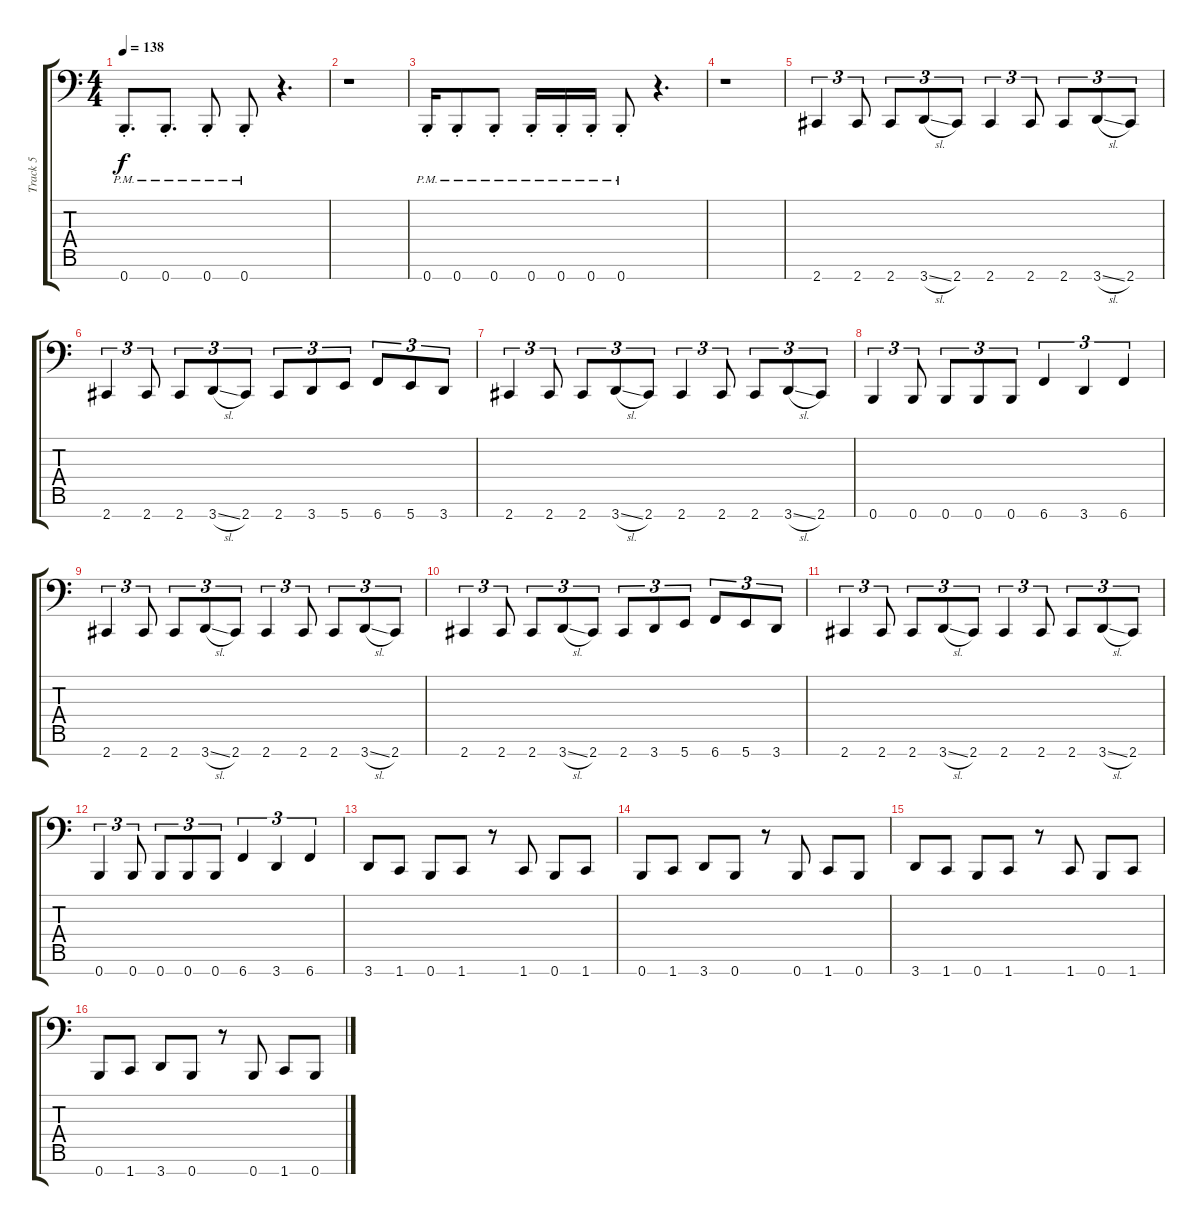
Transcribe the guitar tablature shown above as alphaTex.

\track ("Track 5" "Track 5") {instrument electricbassfinger}
\staff {score tabs}
\tuning (E3 B2 G2 D2 A1 E1 B0) {hide}
\ts (4 4)
\tempo 138
\clef f4
\ks c
0.7{pm st}.8{d dy f} 0.7{pm st}.8{d} 0.7{pm st}.8 0.7{pm st}.8 r.4{d} |
r.1 |
0.7{pm st}.16 0.7{pm st}.8 0.7{pm st}.8 0.7{pm st}.16 0.7{pm st}.16 0.7{pm st}.16 0.7{pm st}.8 r.4{d} |
r.1 |
2.7.4{tu (3 2)} 2.7.8{tu (3 2)} 2.7.8{tu (3 2)} 3.7{sl}.8{tu (3 2)} 2.7.8{tu (3 2)} 2.7.4{tu (3 2)} 2.7.8{tu (3 2)} 2.7.8{tu (3 2)} 3.7{sl}.8{tu (3 2)} 2.7.8{tu (3 2)} |
2.7.4{tu (3 2)} 2.7.8{tu (3 2)} 2.7.8{tu (3 2)} 3.7{sl}.8{tu (3 2)} 2.7.8{tu (3 2)} 2.7.8{tu (3 2)} 3.7.8{tu (3 2)} 5.7.8{tu (3 2)} 6.7.8{tu (3 2)} 5.7.8{tu (3 2)} 3.7.8{tu (3 2)} |
2.7.4{tu (3 2)} 2.7.8{tu (3 2)} 2.7.8{tu (3 2)} 3.7{sl}.8{tu (3 2)} 2.7.8{tu (3 2)} 2.7.4{tu (3 2)} 2.7.8{tu (3 2)} 2.7.8{tu (3 2)} 3.7{sl}.8{tu (3 2)} 2.7.8{tu (3 2)} |
0.7.4{tu (3 2)} 0.7.8{tu (3 2)} 0.7.8{tu (3 2)} 0.7.8{tu (3 2)} 0.7.8{tu (3 2)} 6.7.4{tu (3 2)} 3.7.4{tu (3 2)} 6.7.4{tu (3 2)} |
2.7.4{tu (3 2)} 2.7.8{tu (3 2)} 2.7.8{tu (3 2)} 3.7{sl}.8{tu (3 2)} 2.7.8{tu (3 2)} 2.7.4{tu (3 2)} 2.7.8{tu (3 2)} 2.7.8{tu (3 2)} 3.7{sl}.8{tu (3 2)} 2.7.8{tu (3 2)} |
2.7.4{tu (3 2)} 2.7.8{tu (3 2)} 2.7.8{tu (3 2)} 3.7{sl}.8{tu (3 2)} 2.7.8{tu (3 2)} 2.7.8{tu (3 2)} 3.7.8{tu (3 2)} 5.7.8{tu (3 2)} 6.7.8{tu (3 2)} 5.7.8{tu (3 2)} 3.7.8{tu (3 2)} |
2.7.4{tu (3 2)} 2.7.8{tu (3 2)} 2.7.8{tu (3 2)} 3.7{sl}.8{tu (3 2)} 2.7.8{tu (3 2)} 2.7.4{tu (3 2)} 2.7.8{tu (3 2)} 2.7.8{tu (3 2)} 3.7{sl}.8{tu (3 2)} 2.7.8{tu (3 2)} |
0.7.4{tu (3 2)} 0.7.8{tu (3 2)} 0.7.8{tu (3 2)} 0.7.8{tu (3 2)} 0.7.8{tu (3 2)} 6.7.4{tu (3 2)} 3.7.4{tu (3 2)} 6.7.4{tu (3 2)} |
3.7.8 1.7.8 0.7.8 1.7.8 r.8 1.7.8 0.7.8 1.7.8 |
0.7.8 1.7.8 3.7.8 0.7.8 r.8 0.7.8 1.7.8 0.7.8 |
3.7.8 1.7.8 0.7.8 1.7.8 r.8 1.7.8 0.7.8 1.7.8 |
0.7.8 1.7.8 3.7.8 0.7.8 r.8 0.7.8 1.7.8 0.7.8
